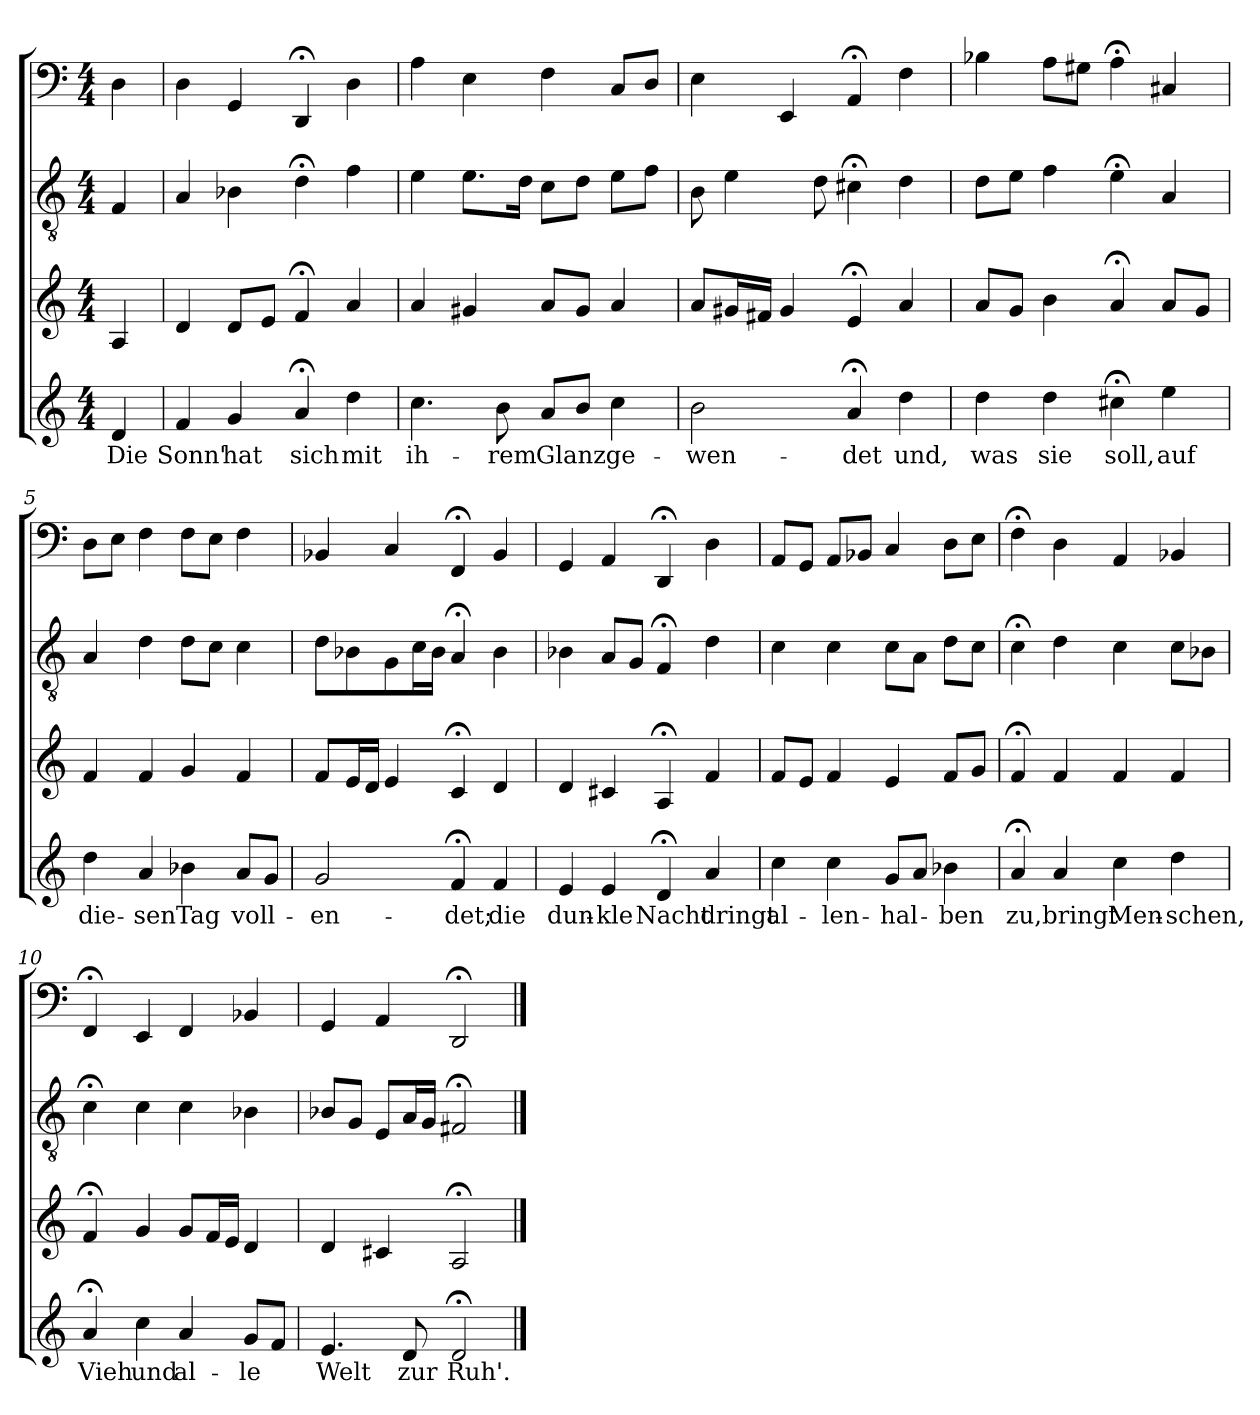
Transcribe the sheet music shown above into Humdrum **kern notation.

**kern	**text	**kern	**kern	**kern
*part4	*part4	*part3	*part2	*part1
*staff4	*staff4	*staff3	*staff2	*staff1
*clefG2	*	*clefG2	*clefGv2	*clefF4
*k[]	*	*k[]	*k[]	*k[]
*a:	*	*a:	*a:	*a:
*M4/4	*	*M4/4	*M4/4	*M4/4
=	=	=	=	=
4d/	Die	4A/	4F/	4D\
=1	=1	=1	=1	=1
4f/	Sonn'	4d/	4A/	4D\
4g/	hat	8d/L	4B-X\	4GG/
.	.	8e/J	.	.
4a;</	sich	4f;</	4d;<\	4DD;</
4dd\	mit	4a/	4f\	4D\
=2	=2	=2	=2	=2
4.cc\	ih-	4a/	4e\	4A\
.	.	4g#X/	8.e\L	4E\
8b\	-rem	.	.	.
.	.	.	16d\Jk	.
8a/L	Glanz	8a/L	8c\L	4F\
8b/J	.	8g#/J	8d\J	.
4cc\	ge-	4a/	8e\L	8C/L
.	.	.	8f\J	8D/J
=3	=3	=3	=3	=3
2b\	-wen-	8a/L	8B\	4E\
.	.	16g#X/L	4e\	.
.	.	16f#X/JJ	.	.
.	.	4g#/	.	4EE/
.	.	.	8d\	.
4a;</	-det	4e;</	4c#X;<\	4AA;</
4dd\	und,	4a/	4d\	4F\
=4	=4	=4	=4	=4
4dd\	was	8a/L	8d\L	4B-X\
.	.	8g/J	8e\J	.
4dd\	sie	4b\	4f\	8A\L
.	.	.	.	8G#X\J
4cc#X;<\	soll,	4a;</	4e;<\	4A;<\
4ee\	auf	8a/L	4A/	4C#X/
.	.	8g/J	.	.
=5	=5	=5	=5	=5
4dd\	die-	4f/	4A/	8D\L
.	.	.	.	8E\J
4a/	-sen	4f/	4d\	4F\
4b-X\	Tag	4g/	8d\L	8F\L
.	.	.	8c\J	8E\J
8a/L	voll-	4f/	4c\	4F\
8g/J	.	.	.	.
=6	=6	=6	=6	=6
2g/	-en-	8f/L	8d\L	4BB-X/
.	.	16e/L	8B-X\	.
.	.	16d/JJ	.	.
.	.	4e/	8G\	4C/
.	.	.	16c\L	.
.	.	.	16B-\JJ	.
4f;</	-det;	4c;</	4A;</	4FF;</
4f/	die	4d/	4B-\	4BB-/
=7	=7	=7	=7	=7
4e/	dun-	4d/	4B-X\	4GG/
4e/	-kle	4c#X/	8A/L	4AA/
.	.	.	8G/J	.
4d;</	Nacht	4A;</	4F;</	4DD;</
4a/	dringt	4f/	4d\	4D\
=8	=8	=8	=8	=8
4cc\	al-	8f/L	4c\	8AA/L
.	.	8e/J	.	8GG/J
4cc\	-len-	4f/	4c\	8AA/L
.	.	.	.	8BB-X/J
8g/L	-hal-	4e/	8c\L	4C/
8a/J	.	.	8A\J	.
4b-X\	-ben	8f/L	8d\L	8D\L
.	.	8g/J	8c\J	8E\J
=9	=9	=9	=9	=9
4a;</	zu,	4f;</	4c;<\	4F;<\
4a/	bringt	4f/	4d\	4D\
4cc\	Men-	4f/	4c\	4AA/
4dd\	-schen,	4f/	8c\L	4BB-X/
.	.	.	8B-X\J	.
=10	=10	=10	=10	=10
4a;</	Vieh	4f;</	4c;<\	4FF;</
4cc\	und	4g/	4c\	4EE/
4a/	al-	8g/L	4c\	4FF/
.	.	16f/L	.	.
.	.	16e/JJ	.	.
8g/L	-le	4d/	4B-X\	4BB-X/
8f/J	.	.	.	.
=11	=11	=11	=11	=11
4.e/	Welt	4d/	8B-X/L	4GG/
.	.	.	8G/J	.
.	.	4c#X/	8E/L	4AA/
8d/	zur	.	16A/L	.
.	.	.	16G/JJ	.
2d;</	Ruh'.	2A;</	2F#X;</	2DD;</
==	==	==	==	==
*-	*-	*-	*-	*-
